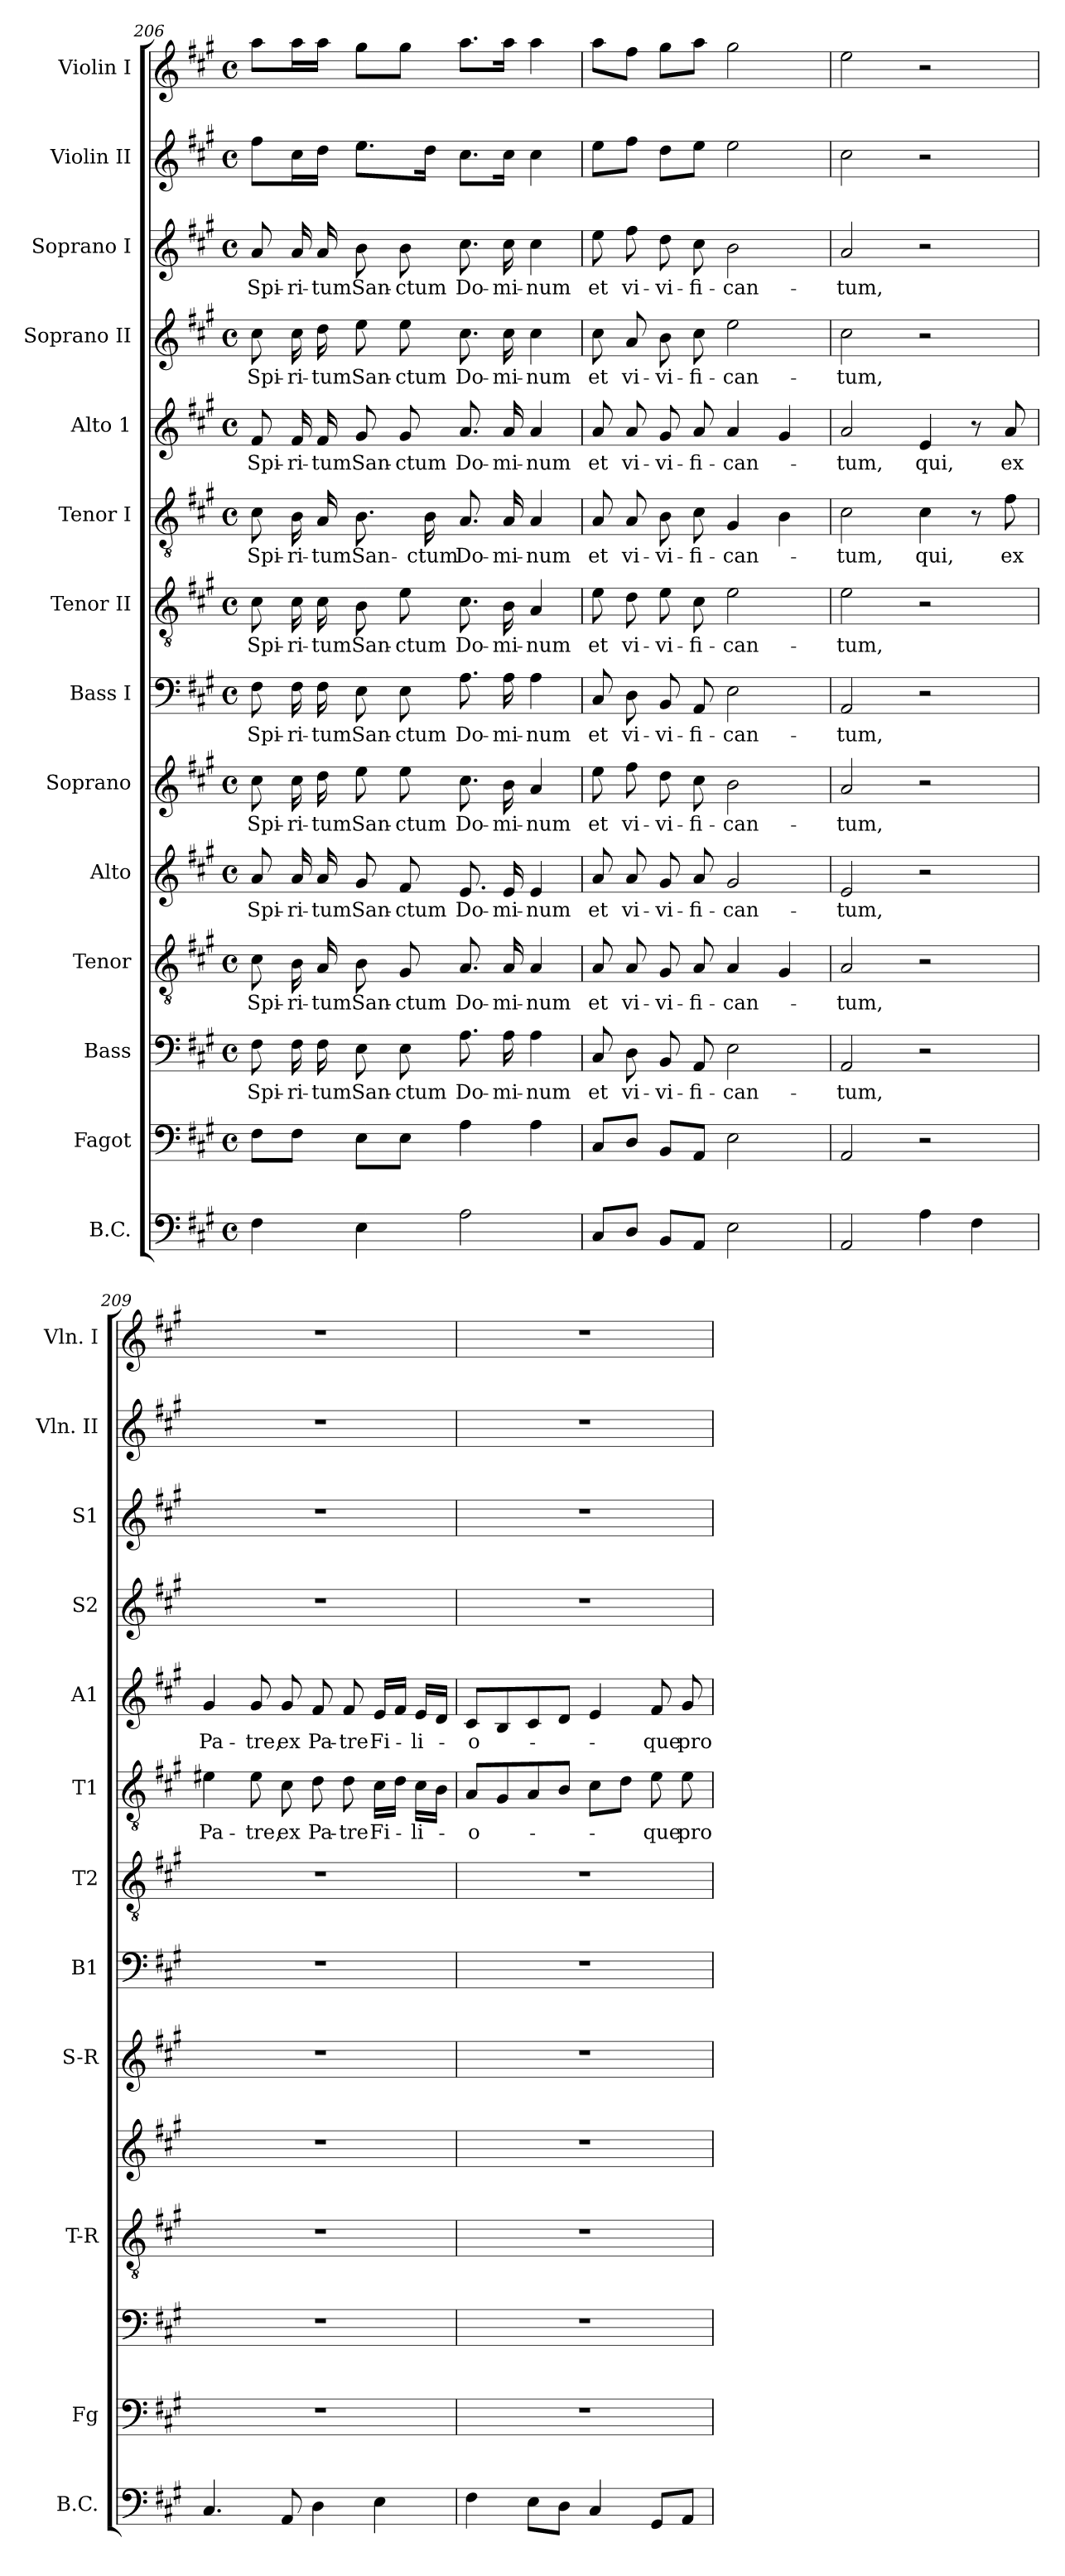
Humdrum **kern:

**kern	**kern	**kern	**text	**kern	**text	**kern	**text	**kern	**text	**kern	**text	**kern	**text	**kern	**text	**kern	**text	**kern	**text	**kern	**text	**kern	**kern
*part14	*part13	*part12	*part12	*part11	*part11	*part10	*part10	*part9	*part9	*part8	*part8	*part7	*part7	*part6	*part6	*part5	*part5	*part4	*part4	*part3	*part3	*part2	*part1
*staff14	*staff13	*staff12	*staff12	*staff11	*staff11	*staff10	*staff10	*staff9	*staff9	*staff8	*staff8	*staff7	*staff7	*staff6	*staff6	*staff5	*staff5	*staff4	*staff4	*staff3	*staff3	*staff2	*staff1
*I"B.C.	*I"Fagot	*I"Bass	*	*I"Tenor	*	*I"Alto	*	*I"Soprano	*	*I"Bass I	*	*I"Tenor II	*	*I"Tenor I	*	*I"Alto 1	*	*I"Soprano II	*	*I"Soprano I	*	*I"Violin II	*I"Violin I
*I'B.C.	*I'Fg	*	*	*I'T-R	*	*	*	*I'S-R	*	*I'B1	*	*I'T2	*	*I'T1	*	*I'A1	*	*I'S2	*	*I'S1	*	*I'Vln. II	*I'Vln. I
*clefF4	*clefF4	*clefF4	*	*clefGv2	*	*clefG2	*	*clefG2	*	*clefF4	*	*clefGv2	*	*clefGv2	*	*clefG2	*	*clefG2	*	*clefG2	*	*clefG2	*clefG2
*k[f#c#g#]	*k[f#c#g#]	*k[f#c#g#]	*	*k[f#c#g#]	*	*k[f#c#g#]	*	*k[f#c#g#]	*	*k[f#c#g#]	*	*k[f#c#g#]	*	*k[f#c#g#]	*	*k[f#c#g#]	*	*k[f#c#g#]	*	*k[f#c#g#]	*	*k[f#c#g#]	*k[f#c#g#]
*A:	*A:	*A:	*	*A:	*	*A:	*	*A:	*	*A:	*	*A:	*	*A:	*	*A:	*	*A:	*	*A:	*	*A:	*A:
*M4/4	*M4/4	*M4/4	*	*M4/4	*	*M4/4	*	*M4/4	*	*M4/4	*	*M4/4	*	*M4/4	*	*M4/4	*	*M4/4	*	*M4/4	*	*M4/4	*M4/4
*met(c)	*met(c)	*met(c)	*	*met(c)	*	*met(c)	*	*met(c)	*	*met(c)	*	*met(c)	*	*met(c)	*	*met(c)	*	*met(c)	*	*met(c)	*	*met(c)	*met(c)
=206	=206	=206	=206	=206	=206	=206	=206	=206	=206	=206	=206	=206	=206	=206	=206	=206	=206	=206	=206	=206	=206	=206	=206
!	!	!	!LO:LY:b	!	!LO:LY:b	!	!LO:LY:b	!	!LO:LY:b	!	!LO:LY:b	!	!LO:LY:b	!	!LO:LY:b	!	!LO:LY:b	!	!LO:LY:b	!	!LO:LY:b	!	!
4F#\	8F#\L	8F#\	Spi-	8c#\	Spi-	8a/	Spi-	8cc#\	Spi-	8F#\	Spi-	8c#\	Spi-	8c#\	Spi-	8f#/	Spi-	8cc#\	Spi-	8a/	Spi-	8ff#\L	8aa\L
!	!	!	!LO:LY:b	!	!LO:LY:b	!	!LO:LY:b	!	!LO:LY:b	!	!LO:LY:b	!	!LO:LY:b	!	!LO:LY:b	!	!LO:LY:b	!	!LO:LY:b	!	!LO:LY:b	!	!
.	8F#\J	16F#\	-ri-	16B\	-ri-	16a/	-ri-	16cc#\	-ri-	16F#\	-ri-	16c#\	-ri-	16B\	-ri-	16f#/	-ri-	16cc#\	-ri-	16a/	-ri-	16cc#\L	16aa\L
!	!	!	!LO:LY:b	!	!LO:LY:b	!	!LO:LY:b	!	!LO:LY:b	!	!LO:LY:b	!	!LO:LY:b	!	!LO:LY:b	!	!LO:LY:b	!	!LO:LY:b	!	!LO:LY:b	!	!
.	.	16F#\	-tum	16A/	-tum	16a/	-tum	16dd\	-tum	16F#\	-tum	16c#\	-tum	16A/	-tum	16f#/	-tum	16dd\	-tum	16a/	-tum	16dd\JJ	16aa\JJ
!	!	!	!LO:LY:b	!	!LO:LY:b	!	!LO:LY:b	!	!LO:LY:b	!	!LO:LY:b	!	!LO:LY:b	!	!LO:LY:b	!	!LO:LY:b	!	!LO:LY:b	!	!LO:LY:b	!	!
4E\	8E\L	8E\	San-	8B\	San-	8g#/	San-	8ee\	San-	8E\	San-	8B\	San-	8.B\	San-	8g#/	San-	8ee\	San-	8b\	San-	8.ee\L	8gg#\L
!	!	!	!LO:LY:b	!	!LO:LY:b	!	!LO:LY:b	!	!LO:LY:b	!	!LO:LY:b	!	!LO:LY:b	!	!	!	!LO:LY:b	!	!LO:LY:b	!	!LO:LY:b	!	!
.	8E\J	8E\	-ctum	8G#/	-ctum	8f#/	-ctum	8ee\	-ctum	8E\	-ctum	8e\	-ctum	.	.	8g#/	-ctum	8ee\	-ctum	8b\	-ctum	.	8gg#\J
!	!	!	!	!	!	!	!	!	!	!	!	!	!	!	!LO:LY:b	!	!	!	!	!	!	!	!
.	.	.	.	.	.	.	.	.	.	.	.	.	.	16B\	-ctum	.	.	.	.	.	.	16dd\Jk	.
!	!	!	!LO:LY:b	!	!LO:LY:b	!	!LO:LY:b	!	!LO:LY:b	!	!LO:LY:b	!	!LO:LY:b	!	!LO:LY:b	!	!LO:LY:b	!	!LO:LY:b	!	!LO:LY:b	!	!
2A\	4A\	8.A\	Do-	8.A/	Do-	8.e/	Do-	8.cc#\	Do-	8.A\	Do-	8.c#\	Do-	8.A/	Do-	8.a/	Do-	8.cc#\	Do-	8.cc#\	Do-	8.cc#\L	8.aa\L
!	!	!	!LO:LY:b	!	!LO:LY:b	!	!LO:LY:b	!	!LO:LY:b	!	!LO:LY:b	!	!LO:LY:b	!	!LO:LY:b	!	!LO:LY:b	!	!LO:LY:b	!	!LO:LY:b	!	!
.	.	16A\	-mi-	16A/	-mi-	16e/	-mi-	16b\	-mi-	16A\	-mi-	16B\	-mi-	16A/	-mi-	16a/	-mi-	16cc#\	-mi-	16cc#\	-mi-	16cc#\Jk	16aa\Jk
!	!	!	!LO:LY:b	!	!LO:LY:b	!	!LO:LY:b	!	!LO:LY:b	!	!LO:LY:b	!	!LO:LY:b	!	!LO:LY:b	!	!LO:LY:b	!	!LO:LY:b	!	!LO:LY:b	!	!
.	4A\	4A\	-num	4A/	-num	4e/	-num	4a/	-num	4A\	-num	4A/	-num	4A/	-num	4a/	-num	4cc#\	-num	4cc#\	-num	4cc#\	4aa\
=207	=207	=207	=207	=207	=207	=207	=207	=207	=207	=207	=207	=207	=207	=207	=207	=207	=207	=207	=207	=207	=207	=207	=207
!	!	!	!LO:LY:b	!	!LO:LY:b	!	!LO:LY:b	!	!LO:LY:b	!	!LO:LY:b	!	!LO:LY:b	!	!LO:LY:b	!	!LO:LY:b	!	!LO:LY:b	!	!LO:LY:b	!	!
8C#/L	8C#/L	8C#/	et	8A/	et	8a/	et	8ee\	et	8C#/	et	8e\	et	8A/	et	8a/	et	8cc#\	et	8ee\	et	8ee\L	8aa\L
!	!	!	!LO:LY:b	!	!LO:LY:b	!	!LO:LY:b	!	!LO:LY:b	!	!LO:LY:b	!	!LO:LY:b	!	!LO:LY:b	!	!LO:LY:b	!	!LO:LY:b	!	!LO:LY:b	!	!
8D/J	8D/J	8D\	vi-	8A/	vi-	8a/	vi-	8ff#\	vi-	8D\	vi-	8d\	vi-	8A/	vi-	8a/	vi-	8a/	vi-	8ff#\	vi-	8ff#\J	8ff#\J
!	!	!	!LO:LY:b	!	!LO:LY:b	!	!LO:LY:b	!	!LO:LY:b	!	!LO:LY:b	!	!LO:LY:b	!	!LO:LY:b	!	!LO:LY:b	!	!LO:LY:b	!	!LO:LY:b	!	!
8BB/L	8BB/L	8BB/	-vi-	8G#/	-vi-	8g#/	-vi-	8dd\	-vi-	8BB/	-vi-	8e\	-vi-	8B\	-vi-	8g#/	-vi-	8b\	-vi-	8dd\	-vi-	8dd\L	8gg#\L
!	!	!	!LO:LY:b	!	!LO:LY:b	!	!LO:LY:b	!	!LO:LY:b	!	!LO:LY:b	!	!LO:LY:b	!	!LO:LY:b	!	!LO:LY:b	!	!LO:LY:b	!	!LO:LY:b	!	!
8AA/J	8AA/J	8AA/	-fi-	8A/	-fi-	8a/	-fi-	8cc#\	-fi-	8AA/	-fi-	8c#\	-fi-	8c#\	-fi-	8a/	-fi-	8cc#\	-fi-	8cc#\	-fi-	8ee\J	8aa\J
!	!	!	!LO:LY:b	!	!LO:LY:b	!	!LO:LY:b	!	!LO:LY:b	!	!LO:LY:b	!	!LO:LY:b	!	!LO:LY:b	!	!LO:LY:b	!	!LO:LY:b	!	!LO:LY:b	!	!
2E\	2E\	2E\	-can-	4A/	-can-	2g#/	-can-	2b\	-can-	2E\	-can-	2e\	-can-	4G#/	-can-	4a/	-can-	2ee\	-can-	2b\	-can-	2ee\	2gg#\
.	.	.	.	4G#/	.	.	.	.	.	.	.	.	.	4B\	.	4g#/	.	.	.	.	.	.	.
!!LO:PB:g=z
=208	=208	=208	=208	=208	=208	=208	=208	=208	=208	=208	=208	=208	=208	=208	=208	=208	=208	=208	=208	=208	=208	=208	=208
!	!	!	!LO:LY:b	!	!LO:LY:b	!	!LO:LY:b	!	!LO:LY:b	!	!LO:LY:b	!	!LO:LY:b	!	!LO:LY:b	!	!LO:LY:b	!	!LO:LY:b	!	!LO:LY:b	!	!
2AA/	2AA/	2AA/	-tum,	2A/	-tum,	2e/	-tum,	2a/	-tum,	2AA/	-tum,	2e\	-tum,	2c#\	-tum,	2a/	-tum,	2cc#\	-tum,	2a/	-tum,	2cc#\	2ee\
!	!	!	!	!	!	!	!	!	!	!	!	!	!	!	!LO:LY:b	!	!LO:LY:b	!	!	!	!	!	!
4A\	2r	2r	.	2r	.	2r	.	2r	.	2r	.	2r	.	4c#\	qui,	4e/	qui,	2r	.	2r	.	2r	2r
4F#\	.	.	.	.	.	.	.	.	.	.	.	.	.	8r	.	8r	.	.	.	.	.	.	.
!	!	!	!	!	!	!	!	!	!	!	!	!	!	!	!LO:LY:b	!	!LO:LY:b	!	!	!	!	!	!
.	.	.	.	.	.	.	.	.	.	.	.	.	.	8f#\	ex	8a/	ex	.	.	.	.	.	.
=209	=209	=209	=209	=209	=209	=209	=209	=209	=209	=209	=209	=209	=209	=209	=209	=209	=209	=209	=209	=209	=209	=209	=209
!	!	!	!	!	!	!	!	!	!	!	!	!	!	!	!LO:LY:b	!	!LO:LY:b	!	!	!	!	!	!
4.C#/	1r	1r	.	1r	.	1r	.	1r	.	1r	.	1r	.	4e#X\	Pa-	4g#/	Pa-	1r	.	1r	.	1r	1r
!	!	!	!	!	!	!	!	!	!	!	!	!	!	!	!LO:LY:b	!	!LO:LY:b	!	!	!	!	!	!
.	.	.	.	.	.	.	.	.	.	.	.	.	.	8e#\	-tre,	8g#/	-tre,	.	.	.	.	.	.
!	!	!	!	!	!	!	!	!	!	!	!	!	!	!	!LO:LY:b	!	!LO:LY:b	!	!	!	!	!	!
8AA/	.	.	.	.	.	.	.	.	.	.	.	.	.	8c#\	ex	8g#/	ex	.	.	.	.	.	.
!	!	!	!	!	!	!	!	!	!	!	!	!	!	!	!LO:LY:b	!	!LO:LY:b	!	!	!	!	!	!
4D\	.	.	.	.	.	.	.	.	.	.	.	.	.	8d\	Pa-	8f#/	Pa-	.	.	.	.	.	.
!	!	!	!	!	!	!	!	!	!	!	!	!	!	!	!LO:LY:b	!	!LO:LY:b	!	!	!	!	!	!
.	.	.	.	.	.	.	.	.	.	.	.	.	.	8d\	-tre	8f#/	-tre	.	.	.	.	.	.
!	!	!	!	!	!	!	!	!	!	!	!	!	!	!	!LO:LY:b	!	!LO:LY:b	!	!	!	!	!	!
4E\	.	.	.	.	.	.	.	.	.	.	.	.	.	16c#\LL	Fi-	16e/LL	Fi-	.	.	.	.	.	.
.	.	.	.	.	.	.	.	.	.	.	.	.	.	16d\JJ	.	16f#/JJ	.	.	.	.	.	.	.
!	!	!	!	!	!	!	!	!	!	!	!	!	!	!	!LO:LY:b	!	!LO:LY:b	!	!	!	!	!	!
.	.	.	.	.	.	.	.	.	.	.	.	.	.	16c#\LL	-li-	16e/LL	-li-	.	.	.	.	.	.
.	.	.	.	.	.	.	.	.	.	.	.	.	.	16B\JJ	.	16d/JJ	.	.	.	.	.	.	.
=210	=210	=210	=210	=210	=210	=210	=210	=210	=210	=210	=210	=210	=210	=210	=210	=210	=210	=210	=210	=210	=210	=210	=210
!	!	!	!	!	!	!	!	!	!	!	!	!	!	!	!LO:LY:b	!	!LO:LY:b	!	!	!	!	!	!
4F#\	1r	1r	.	1r	.	1r	.	1r	.	1r	.	1r	.	8A/L	-o-	8c#/L	-o-	1r	.	1r	.	1r	1r
.	.	.	.	.	.	.	.	.	.	.	.	.	.	8G#/	.	8B/	.	.	.	.	.	.	.
8E\L	.	.	.	.	.	.	.	.	.	.	.	.	.	8A/	.	8c#/	.	.	.	.	.	.	.
8D\J	.	.	.	.	.	.	.	.	.	.	.	.	.	8B/J	.	8d/J	.	.	.	.	.	.	.
4C#/	.	.	.	.	.	.	.	.	.	.	.	.	.	8c#\L	.	4e/	.	.	.	.	.	.	.
.	.	.	.	.	.	.	.	.	.	.	.	.	.	8d\J	.	.	.	.	.	.	.	.	.
!	!	!	!	!	!	!	!	!	!	!	!	!	!	!	!LO:LY:b	!	!LO:LY:b	!	!	!	!	!	!
8GG#/L	.	.	.	.	.	.	.	.	.	.	.	.	.	8e\	-que	8f#/	-que	.	.	.	.	.	.
!	!	!	!	!	!	!	!	!	!	!	!	!	!	!	!LO:LY:b	!	!LO:LY:b	!	!	!	!	!	!
8AA/J	.	.	.	.	.	.	.	.	.	.	.	.	.	8e\	pro-	8g#/	pro-	.	.	.	.	.	.
=	=	=	=	=	=	=	=	=	=	=	=	=	=	=	=	=	=	=	=	=	=	=	=
*-	*-	*-	*-	*-	*-	*-	*-	*-	*-	*-	*-	*-	*-	*-	*-	*-	*-	*-	*-	*-	*-	*-	*-
